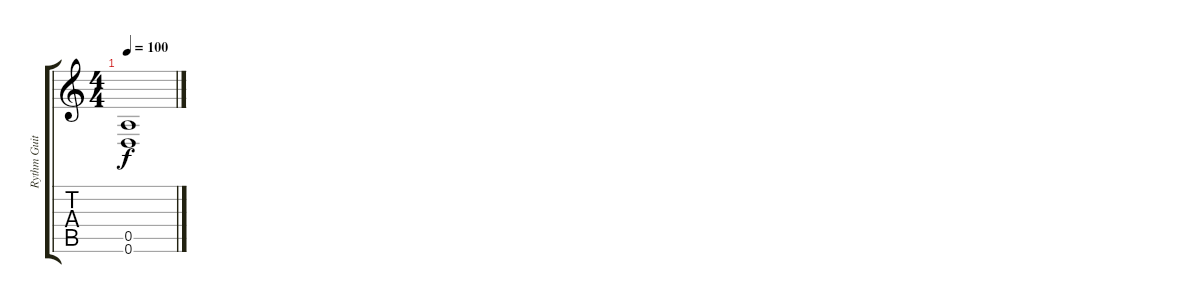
\track ("Rythm Guitar" "Rythm Guit") {instrument overdrivenguitar}
\staff {score tabs}
\tuning (E4 A3 F3 D3 A2 D2) {hide}
\ts (4 4)
\tempo 100
\clef g2
\ks c
(0.5{t} 0.6{t}).1{dy f}
